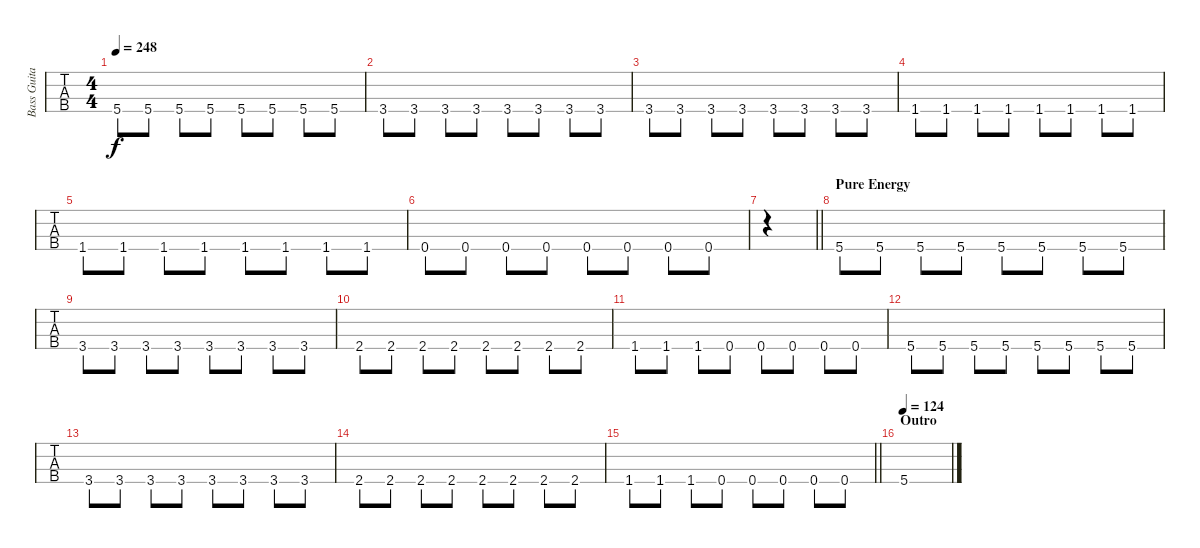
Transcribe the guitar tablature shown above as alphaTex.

\track ("Bass Guitar" "Bass Guita") {instrument electricbassfinger}
\staff {tabs}
\tuning (G2 D2 A1 D1) {hide}
\ts (4 4)
\tempo 248
\clef f4
\ks c
5.4.8{dy f} 5.4.8 5.4.8 5.4.8 5.4.8 5.4.8 5.4.8 5.4.8 |
3.4.8 3.4.8 3.4.8 3.4.8 3.4.8 3.4.8 3.4.8 3.4.8 |
3.4.8 3.4.8 3.4.8 3.4.8 3.4.8 3.4.8 3.4.8 3.4.8 |
1.4.8 1.4.8 1.4.8 1.4.8 1.4.8 1.4.8 1.4.8 1.4.8 |
1.4.8 1.4.8 1.4.8 1.4.8 1.4.8 1.4.8 1.4.8 1.4.8 |
0.4.8 0.4.8 0.4.8 0.4.8 0.4.8 0.4.8 0.4.8 0.4.8 |
\barLineRight lightlight
|
\section ("" "Pure Energy")
5.4.8 5.4.8 5.4.8 5.4.8 5.4.8 5.4.8 5.4.8 5.4.8 |
3.4.8 3.4.8 3.4.8 3.4.8 3.4.8 3.4.8 3.4.8 3.4.8 |
2.4.8 2.4.8 2.4.8 2.4.8 2.4.8 2.4.8 2.4.8 2.4.8 |
1.4.8 1.4.8 1.4.8 0.4.8 0.4.8 0.4.8 0.4.8 0.4.8 |
5.4.8 5.4.8 5.4.8 5.4.8 5.4.8 5.4.8 5.4.8 5.4.8 |
3.4.8 3.4.8 3.4.8 3.4.8 3.4.8 3.4.8 3.4.8 3.4.8 |
2.4.8 2.4.8 2.4.8 2.4.8 2.4.8 2.4.8 2.4.8 2.4.8 |
\barLineRight lightlight
1.4.8 1.4.8 1.4.8 0.4.8 0.4.8 0.4.8 0.4.8 0.4.8 |
\section ("" "Outro")
\tempo 124
5.4.1
